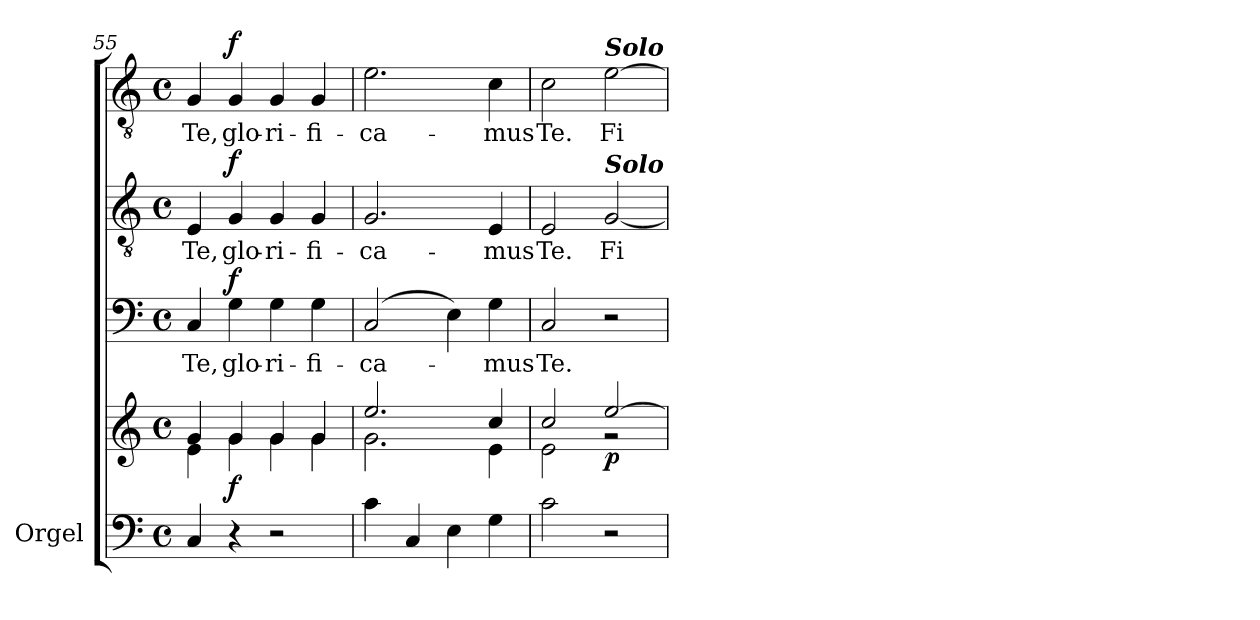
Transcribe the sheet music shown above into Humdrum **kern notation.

**kern	**kern	**dynam	**kern	**text	**dynam	**kern	**text	**dynam	**kern	**text	**dynam
*part4	*part4	*part4	*part3	*part3	*part3	*part2	*part2	*part2	*part1	*part1	*part1
*staff5	*staff4	*staff4/5	*staff3	*staff3	*staff3	*staff2	*staff2	*staff2	*staff1	*staff1	*staff1
*I"Orgel	*	*	*	*	*	*	*	*	*	*	*
*I'Org.	*	*	*	*	*	*	*	*	*	*	*
!!LO:PB:g=z
*clefF4	*clefG2	*	*clefF4	*	*	*clefGv2	*	*	*clefGv2	*	*
*k[]	*k[]	*	*k[]	*	*	*k[]	*	*	*k[]	*	*
*C:	*C:	*	*C:	*	*	*C:	*	*	*C:	*	*
*M4/4	*M4/4	*	*M4/4	*	*	*M4/4	*	*	*M4/4	*	*
*met(c)	*met(c)	*	*met(c)	*	*	*met(c)	*	*	*met(c)	*	*
=55	=55	=55	=55	=55	=55	=55	=55	=55	=55	=55	=55
*	*^	*	*	*	*	*	*	*	*	*	*
!	!	!	!	!	!LO:LY:b	!	!	!LO:LY:b	!	!	!LO:LY:b	!
4C/	4g/	4e\	.	4C/	Te,	.	4E/	Te,	.	4G/	Te,	.
!	!	!	!LO:DY:b	!	!LO:LY:b	!LO:DY:a	!	!LO:LY:b	!LO:DY:a	!	!LO:LY:b	!LO:DY:a
4r	4g/	4g\	f	4G\	glo-	f	4G/	glo-	f	4G/	glo-	f
!	!	!	!	!	!LO:LY:b	!	!	!LO:LY:b	!	!	!LO:LY:b	!
2r	4g/	4g\	.	4G\	-ri-	.	4G/	-ri-	.	4G/	-ri-	.
!	!	!	!	!	!LO:LY:b	!	!	!LO:LY:b	!	!	!LO:LY:b	!
.	4g/	4g\	.	4G\	-fi-	.	4G/	-fi-	.	4G/	-fi-	.
=56	=56	=56	=56	=56	=56	=56	=56	=56	=56	=56	=56	=56
!	!	!	!	!	!LO:LY:b	!	!	!LO:LY:b	!	!	!LO:LY:b	!
4c\	2.ee/	2.g\	.	(2C/	-ca-	.	2.G/	-ca-	.	2.e\	-ca-	.
4C/	.	.	.	.	.	.	.	.	.	.	.	.
4E\	.	.	.	4E\)	.	.	.	.	.	.	.	.
!	!	!	!	!	!LO:LY:b	!	!	!LO:LY:b	!	!	!LO:LY:b	!
4G\	4cc/	4e\	.	4G\	-mus	.	4E/	-mus	.	4c\	-mus	.
=57	=57	=57	=57	=57	=57	=57	=57	=57	=57	=57	=57	=57
!	!	!	!	!	!LO:LY:b	!	!	!LO:LY:b	!	!	!LO:LY:b	!
2c\	2cc/	2e\	.	2C/	Te.	.	2E/	Te.	.	2c\	Te.	.
!	!	!	!	!	!	!	!	!	!	!LO:TX:a:Bi:t=Solo	!	!
!	!	!	!	!	!	!	!LO:TX:a:Bi:t=Solo	!	!	!	!	!
!	!	!	!LO:DY:b	!	!	!	!	!LO:LY:b	!	!	!LO:LY:b	!
2r	[>2ee/	2rg	p	2r	.	.	[2G/	Fi-	.	[2e\	Fi-	.
*	*v	*v	*	*	*	*	*	*	*	*	*	*
=	=	=	=	=	=	=	=	=	=	=	=
*-	*-	*-	*-	*-	*-	*-	*-	*-	*-	*-	*-
